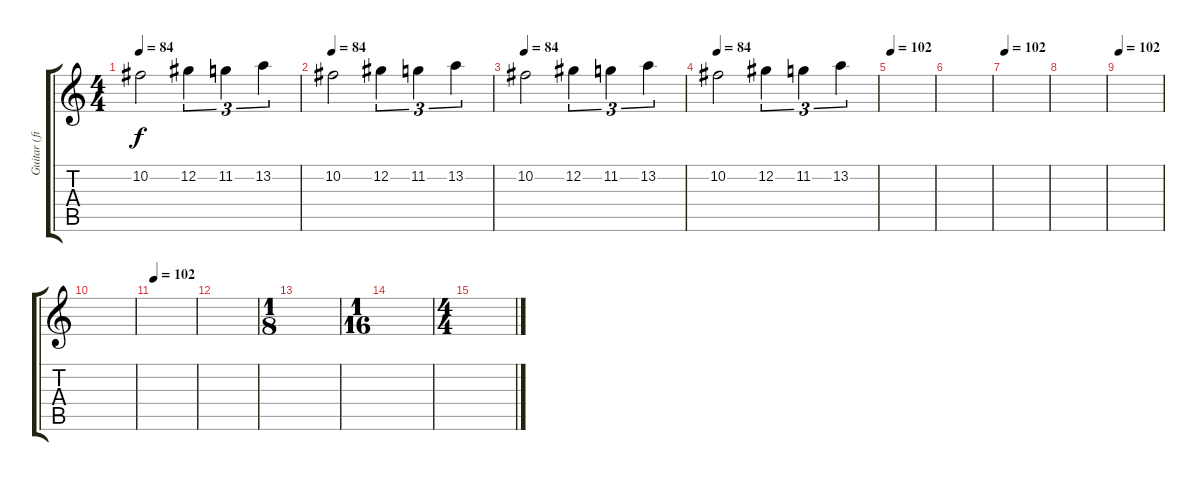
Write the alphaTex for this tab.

\track ("Guitar (fills)" "Guitar (fi") {instrument overdrivenguitar}
\staff {score tabs}
\tuning (Db4 Ab3 E3 B2 Gb2 Db2) {hide}
\ts (4 4)
\tempo 84
\clef g2
\ks c
10.2.2{dy f} 12.2.4{tu (3 2)} 11.2.4{tu (3 2)} 13.2.4{tu (3 2)} |
\tempo 84
10.2.2 12.2.4{tu (3 2)} 11.2.4{tu (3 2)} 13.2.4{tu (3 2)} |
\tempo 84
10.2.2 12.2.4{tu (3 2)} 11.2.4{tu (3 2)} 13.2.4{tu (3 2)} |
\tempo 84
10.2.2 12.2.4{tu (3 2)} 11.2.4{tu (3 2)} 13.2.4{tu (3 2)} |
\tempo 102
|
|
\tempo 102
|
|
\tempo 102
|
|
\tempo 102
|
|
\ts (1 8)
|
\ts (1 16)
|
\ts (4 4)
